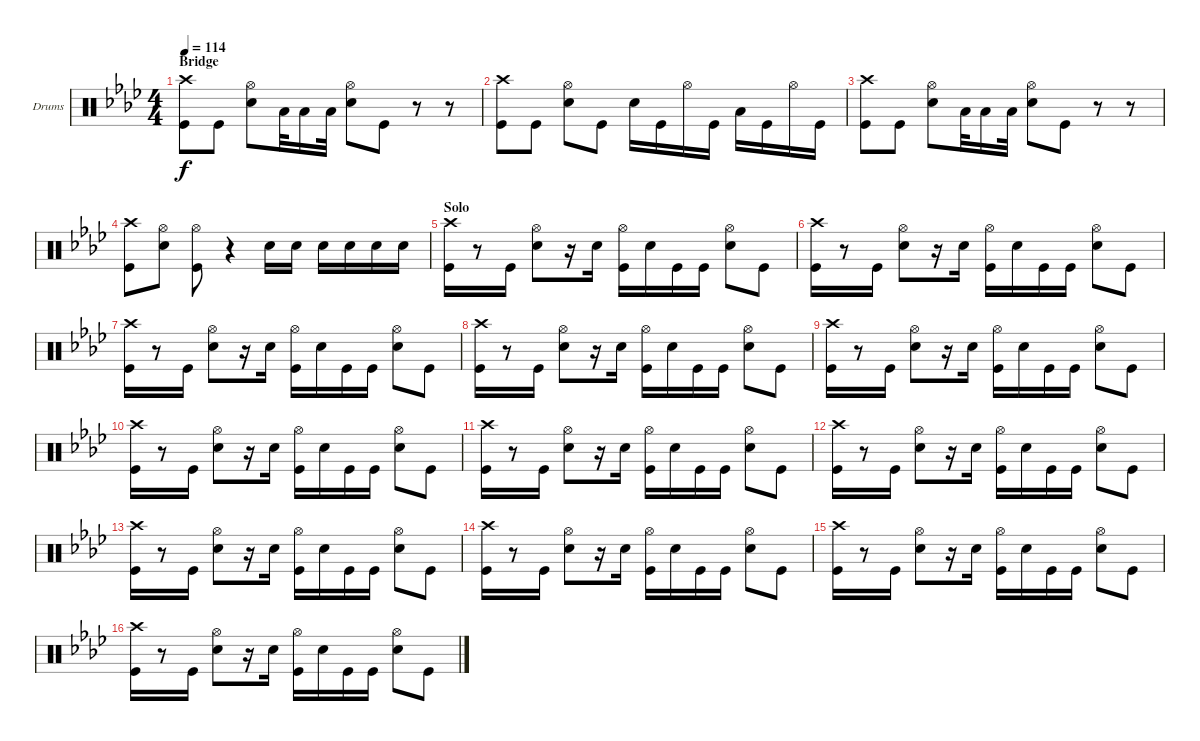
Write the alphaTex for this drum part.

\defaultSystemsLayout 4
\bracketExtendMode groupsimilarinstruments
\firstSystemTrackNameOrientation horizontal
\otherSystemsTrackNameOrientation horizontal
\track ("Drums" "Drums") {instrument percussion}
\staff {score}
\articulation defaults
\ts (4 4)
\section ("" "Bridge")
\tempo 114
\clef neutral
\ks ab
("Kick (hit)" "Crash high (hit)").8{dy f} "Kick (hit)".8 ("Snare (hit) 2" "Hi-Hat (open)").8 "Low Tom (hit)".32 "Low Tom (hit)".16 "Low Tom (hit)".32 ("Snare (hit) 2" "Hi-Hat (open)").8 "Kick (hit)".8 r.8 r.8 |
("Kick (hit)" "Crash high (hit)").8 "Kick (hit)".8 ("Snare (hit) 2" "Hi-Hat (open)").8 "Kick (hit)".8 "Snare (hit) 2".16 "Kick (hit)".16 "Hi-Hat (open)".16 "Kick (hit)".16 "Low Tom (hit)".16 "Kick (hit)".16 "Hi-Hat (open)".16 "Kick (hit)".16 |
("Kick (hit)" "Crash high (hit)").8 "Kick (hit)".8 ("Snare (hit) 2" "Hi-Hat (open)").8 "Low Tom (hit)".32 "Low Tom (hit)".16 "Low Tom (hit)".32 ("Snare (hit) 2" "Hi-Hat (open)").8 "Kick (hit)".8 r.8 r.8 |
("Kick (hit)" "Crash high (hit)").8 ("Snare (hit) 2" "Hi-Hat (open)").8 ("Kick (hit)" "Hi-Hat (open)").8 r.4 "Snare (hit) 2".16 "Snare (hit) 2".16 "Snare (hit) 2".16 "Snare (hit) 2".16 "Snare (hit) 2".16 "Snare (hit) 2".16 |
\section ("" "Solo")
("Kick (hit)" "Crash high (hit)").16 r.8 "Kick (hit)".16 ("Snare (hit) 2" "Hi-Hat (open)").8 r.16 "Snare (hit) 2".16 ("Kick (hit)" "Hi-Hat (open)").16 "Snare (hit) 2".16 "Kick (hit)".16 "Kick (hit)".16 ("Snare (hit) 2" "Hi-Hat (open)").8 "Kick (hit)".8 |
("Kick (hit)" "Crash high (hit)").16 r.8 "Kick (hit)".16 ("Snare (hit) 2" "Hi-Hat (open)").8 r.16 "Snare (hit) 2".16 ("Kick (hit)" "Hi-Hat (open)").16 "Snare (hit) 2".16 "Kick (hit)".16 "Kick (hit)".16 ("Snare (hit) 2" "Hi-Hat (open)").8 "Kick (hit)".8 |
("Kick (hit)" "Crash high (hit)").16 r.8 "Kick (hit)".16 ("Snare (hit) 2" "Hi-Hat (open)").8 r.16 "Snare (hit) 2".16 ("Kick (hit)" "Hi-Hat (open)").16 "Snare (hit) 2".16 "Kick (hit)".16 "Kick (hit)".16 ("Snare (hit) 2" "Hi-Hat (open)").8 "Kick (hit)".8 |
("Kick (hit)" "Crash high (hit)").16 r.8 "Kick (hit)".16 ("Snare (hit) 2" "Hi-Hat (open)").8 r.16 "Snare (hit) 2".16 ("Kick (hit)" "Hi-Hat (open)").16 "Snare (hit) 2".16 "Kick (hit)".16 "Kick (hit)".16 ("Snare (hit) 2" "Hi-Hat (open)").8 "Kick (hit)".8 |
("Kick (hit)" "Crash high (hit)").16 r.8 "Kick (hit)".16 ("Snare (hit) 2" "Hi-Hat (open)").8 r.16 "Snare (hit) 2".16 ("Kick (hit)" "Hi-Hat (open)").16 "Snare (hit) 2".16 "Kick (hit)".16 "Kick (hit)".16 ("Snare (hit) 2" "Hi-Hat (open)").8 "Kick (hit)".8 |
("Kick (hit)" "Crash high (hit)").16 r.8 "Kick (hit)".16 ("Snare (hit) 2" "Hi-Hat (open)").8 r.16 "Snare (hit) 2".16 ("Kick (hit)" "Hi-Hat (open)").16 "Snare (hit) 2".16 "Kick (hit)".16 "Kick (hit)".16 ("Snare (hit) 2" "Hi-Hat (open)").8 "Kick (hit)".8 |
("Kick (hit)" "Crash high (hit)").16 r.8 "Kick (hit)".16 ("Snare (hit) 2" "Hi-Hat (open)").8 r.16 "Snare (hit) 2".16 ("Kick (hit)" "Hi-Hat (open)").16 "Snare (hit) 2".16 "Kick (hit)".16 "Kick (hit)".16 ("Snare (hit) 2" "Hi-Hat (open)").8 "Kick (hit)".8 |
("Kick (hit)" "Crash high (hit)").16 r.8 "Kick (hit)".16 ("Snare (hit) 2" "Hi-Hat (open)").8 r.16 "Snare (hit) 2".16 ("Kick (hit)" "Hi-Hat (open)").16 "Snare (hit) 2".16 "Kick (hit)".16 "Kick (hit)".16 ("Snare (hit) 2" "Hi-Hat (open)").8 "Kick (hit)".8 |
("Kick (hit)" "Crash high (hit)").16 r.8 "Kick (hit)".16 ("Snare (hit) 2" "Hi-Hat (open)").8 r.16 "Snare (hit) 2".16 ("Kick (hit)" "Hi-Hat (open)").16 "Snare (hit) 2".16 "Kick (hit)".16 "Kick (hit)".16 ("Snare (hit) 2" "Hi-Hat (open)").8 "Kick (hit)".8 |
("Kick (hit)" "Crash high (hit)").16 r.8 "Kick (hit)".16 ("Snare (hit) 2" "Hi-Hat (open)").8 r.16 "Snare (hit) 2".16 ("Kick (hit)" "Hi-Hat (open)").16 "Snare (hit) 2".16 "Kick (hit)".16 "Kick (hit)".16 ("Snare (hit) 2" "Hi-Hat (open)").8 "Kick (hit)".8 |
("Kick (hit)" "Crash high (hit)").16 r.8 "Kick (hit)".16 ("Snare (hit) 2" "Hi-Hat (open)").8 r.16 "Snare (hit) 2".16 ("Kick (hit)" "Hi-Hat (open)").16 "Snare (hit) 2".16 "Kick (hit)".16 "Kick (hit)".16 ("Snare (hit) 2" "Hi-Hat (open)").8 "Kick (hit)".8 |
("Kick (hit)" "Crash high (hit)").16 r.8 "Kick (hit)".16 ("Snare (hit) 2" "Hi-Hat (open)").8 r.16 "Snare (hit) 2".16 ("Kick (hit)" "Hi-Hat (open)").16 "Snare (hit) 2".16 "Kick (hit)".16 "Kick (hit)".16 ("Snare (hit) 2" "Hi-Hat (open)").8 "Kick (hit)".8
